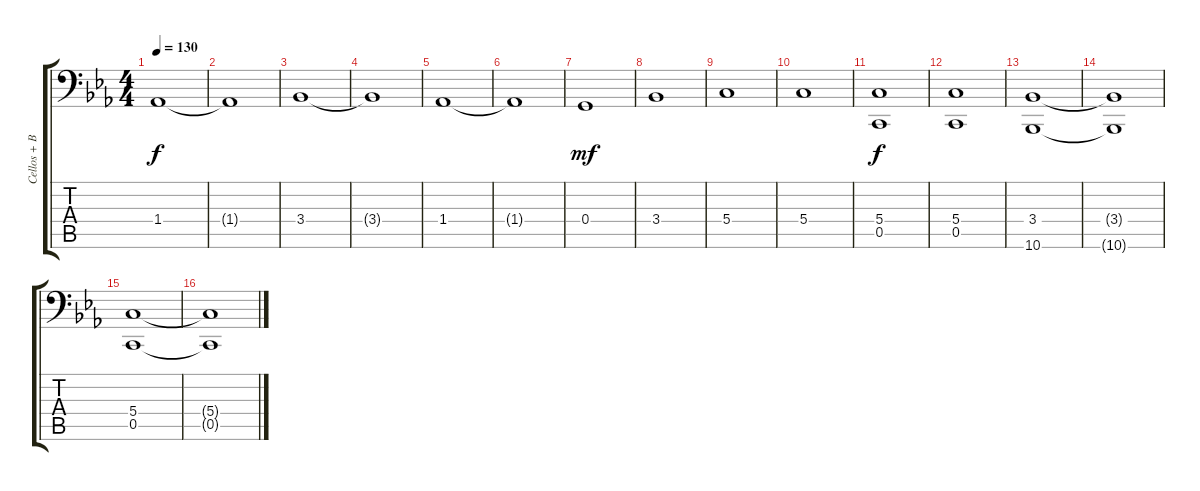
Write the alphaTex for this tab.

\track ("Cellos + Basses" "Cellos + B") {instrument stringensemble1}
\staff {score tabs}
\tuning (E4 B3 G3 G2 C2 C1) {hide}
\ts (4 4)
\tempo 130
\clef f4
\ks cminor
1.4.1{dy f} |
1.4{t}.1 |
3.4.1 |
3.4{t}.1 |
1.4.1 |
1.4{t}.1 |
0.4.1{dy mf} |
3.4.1 |
5.4.1 |
5.4.1 |
(5.4 0.5).1{dy f} |
(5.4 0.5).1 |
(3.4 10.6).1 |
(3.4{t} 10.6{t}).1 |
(5.4 0.5).1 |
(5.4{t} 0.5{t}).1
